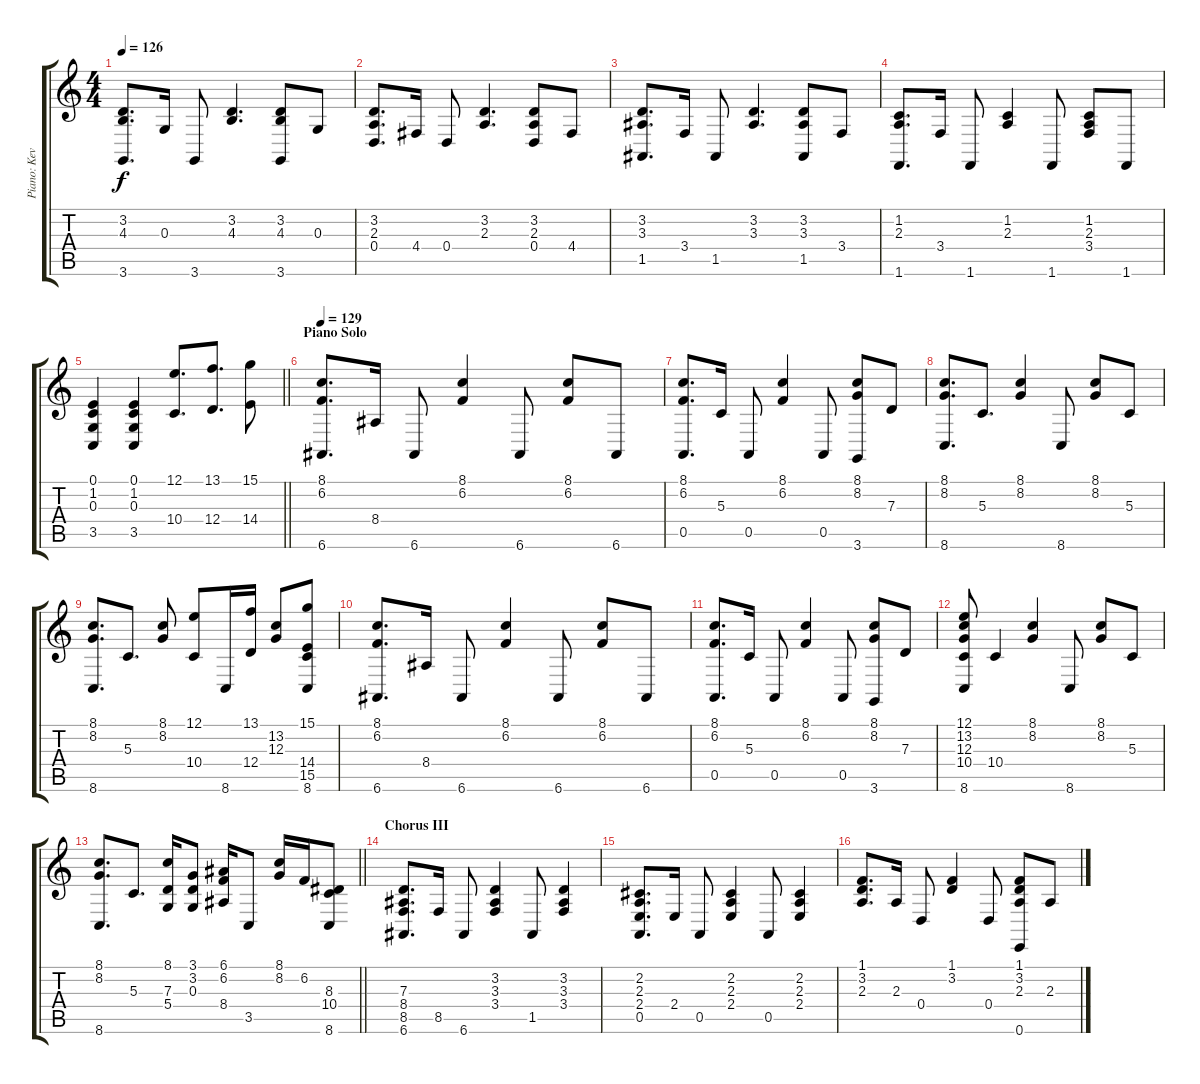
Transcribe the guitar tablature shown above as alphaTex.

\track ("Piano: Kevin" "Piano: Kev") {instrument electricgrandpiano}
\staff {score tabs}
\tuning (E4 B3 G3 D3 A2 E2) {hide}
\ts (4 4)
\tempo 126
\clef g2
\ks c
(3.2 4.3 3.6).8{d dy f} 0.3.16 3.6.8 (3.2 4.3).4{d} (3.2 4.3 3.6).8 0.3.8 |
(3.2 2.3 0.4).8{d} 4.4.16 0.4.8 (3.2 2.3).4{d} (3.2 2.3 0.4).8 4.4.8 |
(3.2 3.3 1.5).8{d} 3.4.16 1.5.8 (3.2 3.3).4{d} (3.2 3.3 1.5).8 3.4.8 |
(1.2 2.3 1.6).8{d} 3.4.16 1.6.8 (1.2 2.3).4 1.6.8 (1.2 2.3 3.4).8 1.6.8 |
\barLineRight lightlight
(0.1 1.2 0.3 3.5).4 (0.1 1.2 0.3 3.5).4 (12.1 10.4).8{d} (13.1 12.4).8{d} (15.1 14.4).8 |
\section ("" "Piano Solo")
\tempo 129
(8.1 6.2 6.6).8{d} 8.4.16 6.6.8 (8.1 6.2).4 6.6.8 (8.1 6.2).8 6.6.8 |
(8.1 6.2 0.5).8{d} 5.3.16 0.5.8 (8.1 6.2).4 0.5.8 (8.1 8.2 3.6).8 7.3.8 |
(8.1 8.2 8.6).8{d} 5.3.8{d} (8.1 8.2).4 8.6.8 (8.1 8.2).8 5.3.8 |
(8.1 8.2 8.6).8{d} 5.3.8{d} (8.1 8.2).8 (12.1 10.4).8 8.6.16 (13.1 12.4).16 (13.2 12.3).8 (15.1 14.4 15.5 8.6).8 |
(8.1 6.2 6.6).8{d} 8.4.16 6.6.8 (8.1 6.2).4 6.6.8 (8.1 6.2).8 6.6.8 |
(8.1 6.2 0.5).8{d} 5.3.16 0.5.8 (8.1 6.2).4 0.5.8 (8.1 8.2 3.6).8 7.3.8 |
(12.1 13.2 12.3 10.4 8.6).8 10.4.4 (8.1 8.2).4 8.6.8 (8.1 8.2).8 5.3.8 |
\barLineRight lightlight
(8.1 8.2 8.6).8{d} 5.3.8{d} (8.1 7.3 5.4).16 (3.1 3.2 0.3).8 (6.1 6.2 8.4).16 3.5.8 (8.1 8.2).16 6.2.16 (8.3 10.4 8.6).8 |
\section ("" "Chorus III")
(7.3 8.4 8.5 6.6).8{d} 8.5.16 6.6.8 (3.2 3.3 3.4).4 1.5.8 (3.2 3.3 3.4).4 |
(2.2 2.3 2.4 0.5).8{d} 2.4.16 0.5.8 (2.2 2.3 2.4).4 0.5.8 (2.2 2.3 2.4).4 |
(1.1 3.2 2.3).8{d} 2.3.16 0.4.8 (1.1 3.2).4 0.4.8 (1.1 3.2 2.3 0.6).8 2.3.8
